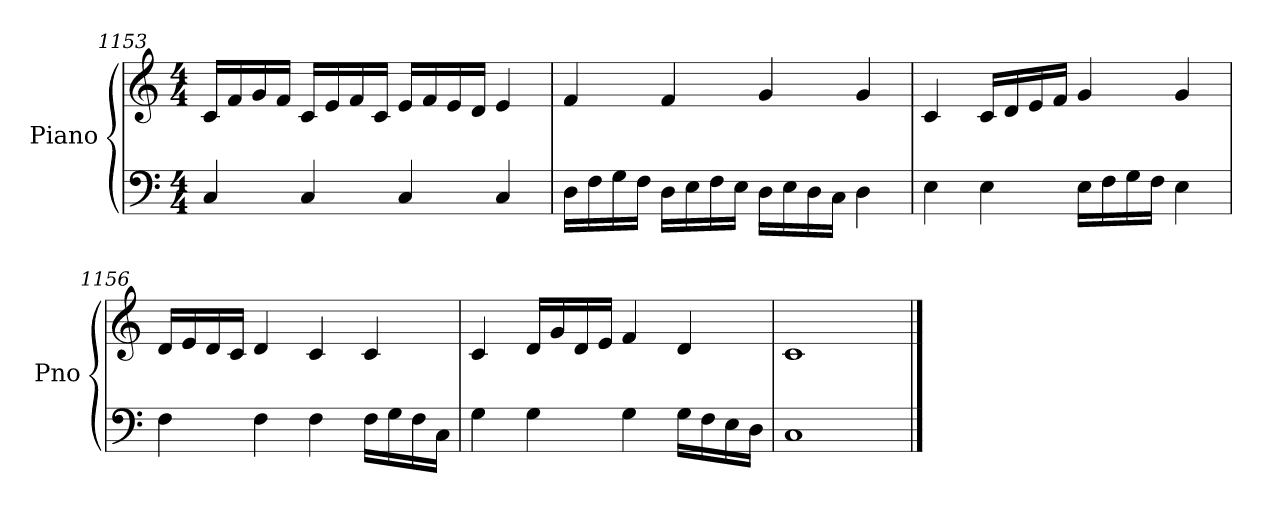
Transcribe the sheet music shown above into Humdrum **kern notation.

**kern	**kern
*part1	*part1
*staff2	*staff1
*I"Piano	*
*I'Pno	*
!!LO:LB:g=z
*clefF4	*clefG2
*k[]	*k[]
*M4/4	*M4/4
=1153	=1153
4C/	16c/LL
.	16f/
.	16g/
.	16f/JJ
4C/	16c/LL
.	16e/
.	16f/
.	16c/JJ
4C/	16e/LL
.	16f/
.	16e/
.	16d/JJ
4C/	4e/
=1154	=1154
16D\LL	4f/
16F\	.
16G\	.
16F\JJ	.
16D\LL	4f/
16E\	.
16F\	.
16E\JJ	.
16D\LL	4g/
16E\	.
16D\	.
16C\JJ	.
4D\	4g/
=1155	=1155
4E\	4c/
4E\	16c/LL
.	16d/
.	16e/
.	16f/JJ
16E\LL	4g/
16F\	.
16G\	.
16F\JJ	.
4E\	4g/
!!LO:PB:g=z
=1156	=1156
4F\	16d/LL
.	16e/
.	16d/
.	16c/JJ
4F\	4d/
4F\	4c/
16F\LL	4c/
16G\	.
16F\	.
16C\JJ	.
=1157	=1157
4G\	4c/
4G\	16d/LL
.	16g/
.	16d/
.	16e/JJ
4G\	4f/
16G\LL	4d/
16F\	.
16E\	.
16D\JJ	.
=1158	=1158
1C	1c
==	==
*-	*-
